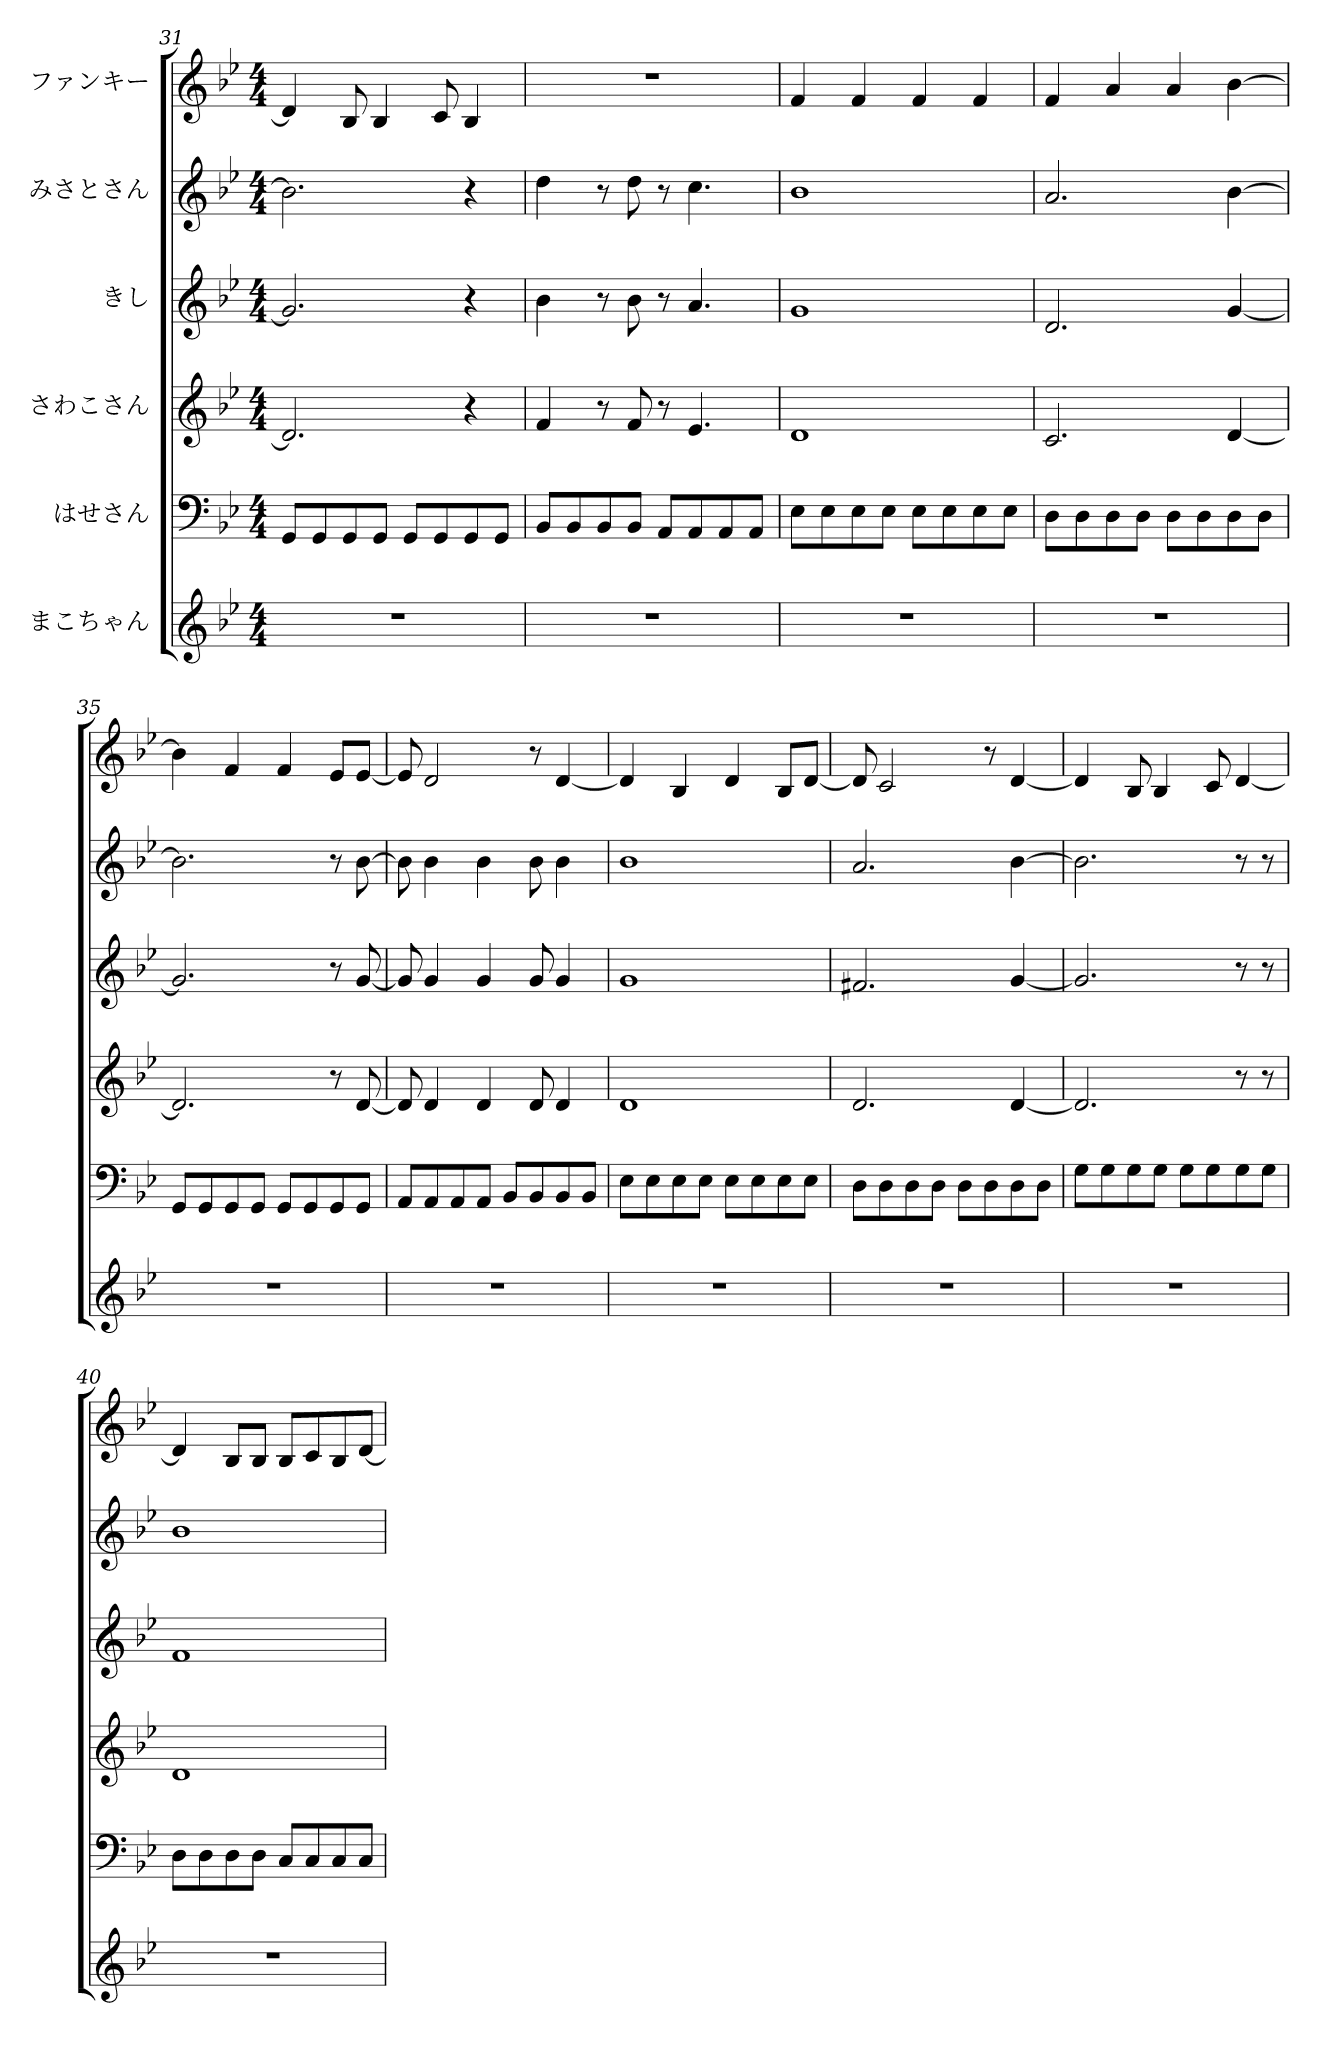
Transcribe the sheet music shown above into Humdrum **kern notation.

**kern	**kern	**kern	**kern	**kern	**kern
*part6	*part5	*part4	*part3	*part2	*part1
*staff6	*staff5	*staff4	*staff3	*staff2	*staff1
*I"まこちゃん	*I"はせさん	*I"さわこさん	*I"きし	*I"みさとさん	*I"ファンキー
*clefG2	*clefF4	*clefG2	*clefG2	*clefG2	*clefG2
*k[b-e-]	*k[b-e-]	*k[b-e-]	*k[b-e-]	*k[b-e-]	*k[b-e-]
*M4/4	*M4/4	*M4/4	*M4/4	*M4/4	*M4/4
=31	=31	=31	=31	=31	=31
1r	8GGL	2.d]	2.g]	2.b-]	4d]
.	8GG	.	.	.	.
.	8GG	.	.	.	8B-
.	8GGJ	.	.	.	4B-
.	8GGL	.	.	.	.
.	8GG	.	.	.	8c
.	8GG	4r	4r	4r	4B-
.	8GGJ	.	.	.	.
=32	=32	=32	=32	=32	=32
1r	8BB-L	4f	4b-	4dd	1r
.	8BB-	.	.	.	.
.	8BB-	8r	8r	8r	.
.	8BB-J	8f	8b-	8dd	.
.	8AAL	8r	8r	8r	.
.	8AA	4.e-	4.a	4.cc	.
.	8AA	.	.	.	.
.	8AAJ	.	.	.	.
=33	=33	=33	=33	=33	=33
1r	8E-L	1d	1g	1b-	4f
.	8E-	.	.	.	.
.	8E-	.	.	.	4f
.	8E-J	.	.	.	.
.	8E-L	.	.	.	4f
.	8E-	.	.	.	.
.	8E-	.	.	.	4f
.	8E-J	.	.	.	.
=34	=34	=34	=34	=34	=34
1r	8DL	2.c	2.d	2.a	4f
.	8D	.	.	.	.
.	8D	.	.	.	4a
.	8DJ	.	.	.	.
.	8DL	.	.	.	4a
.	8D	.	.	.	.
.	8D	[4d	[4g	[4b-	[4b-
.	8DJ	.	.	.	.
=35	=35	=35	=35	=35	=35
1r	8GGL	2.d]	2.g]	2.b-]	4b-]
.	8GG	.	.	.	.
.	8GG	.	.	.	4f
.	8GGJ	.	.	.	.
.	8GGL	.	.	.	4f
.	8GG	.	.	.	.
.	8GG	8r	8r	8r	8e-L
.	8GGJ	[8d	[8g	[8b-	[8e-J
=36	=36	=36	=36	=36	=36
1r	8AAL	8d]	8g]	8b-]	8e-]
.	8AA	4d	4g	4b-	2d
.	8AA	.	.	.	.
.	8AAJ	4d	4g	4b-	.
.	8BB-L	.	.	.	.
.	8BB-	8d	8g	8b-	8r
.	8BB-	4d	4g	4b-	[4d
.	8BB-J	.	.	.	.
=37	=37	=37	=37	=37	=37
1r	8E-L	1d	1g	1b-	4d]
.	8E-	.	.	.	.
.	8E-	.	.	.	4B-
.	8E-J	.	.	.	.
.	8E-L	.	.	.	4d
.	8E-	.	.	.	.
.	8E-	.	.	.	8B-L
.	8E-J	.	.	.	[8dJ
=38	=38	=38	=38	=38	=38
1r	8DL	2.d	2.f#X	2.a	8d]
.	8D	.	.	.	2c
.	8D	.	.	.	.
.	8DJ	.	.	.	.
.	8DL	.	.	.	.
.	8D	.	.	.	8r
.	8D	[4d	[4g	[4b-	[4d
.	8DJ	.	.	.	.
=39	=39	=39	=39	=39	=39
1r	8GL	2.d]	2.g]	2.b-]	4d]
.	8G	.	.	.	.
.	8G	.	.	.	8B-
.	8GJ	.	.	.	4B-
.	8GL	.	.	.	.
.	8G	.	.	.	8c
.	8G	8r	8r	8r	[4d
.	8GJ	8r	8r	8r	.
=40	=40	=40	=40	=40	=40
1r	8DL	1d	1f	1b-	4d]
.	8D	.	.	.	.
.	8D	.	.	.	8B-L
.	8DJ	.	.	.	8B-J
.	8CL	.	.	.	8B-L
.	8C	.	.	.	8c
.	8C	.	.	.	8B-
.	8CJ	.	.	.	[8dJ
=	=	=	=	=	=
*-	*-	*-	*-	*-	*-
